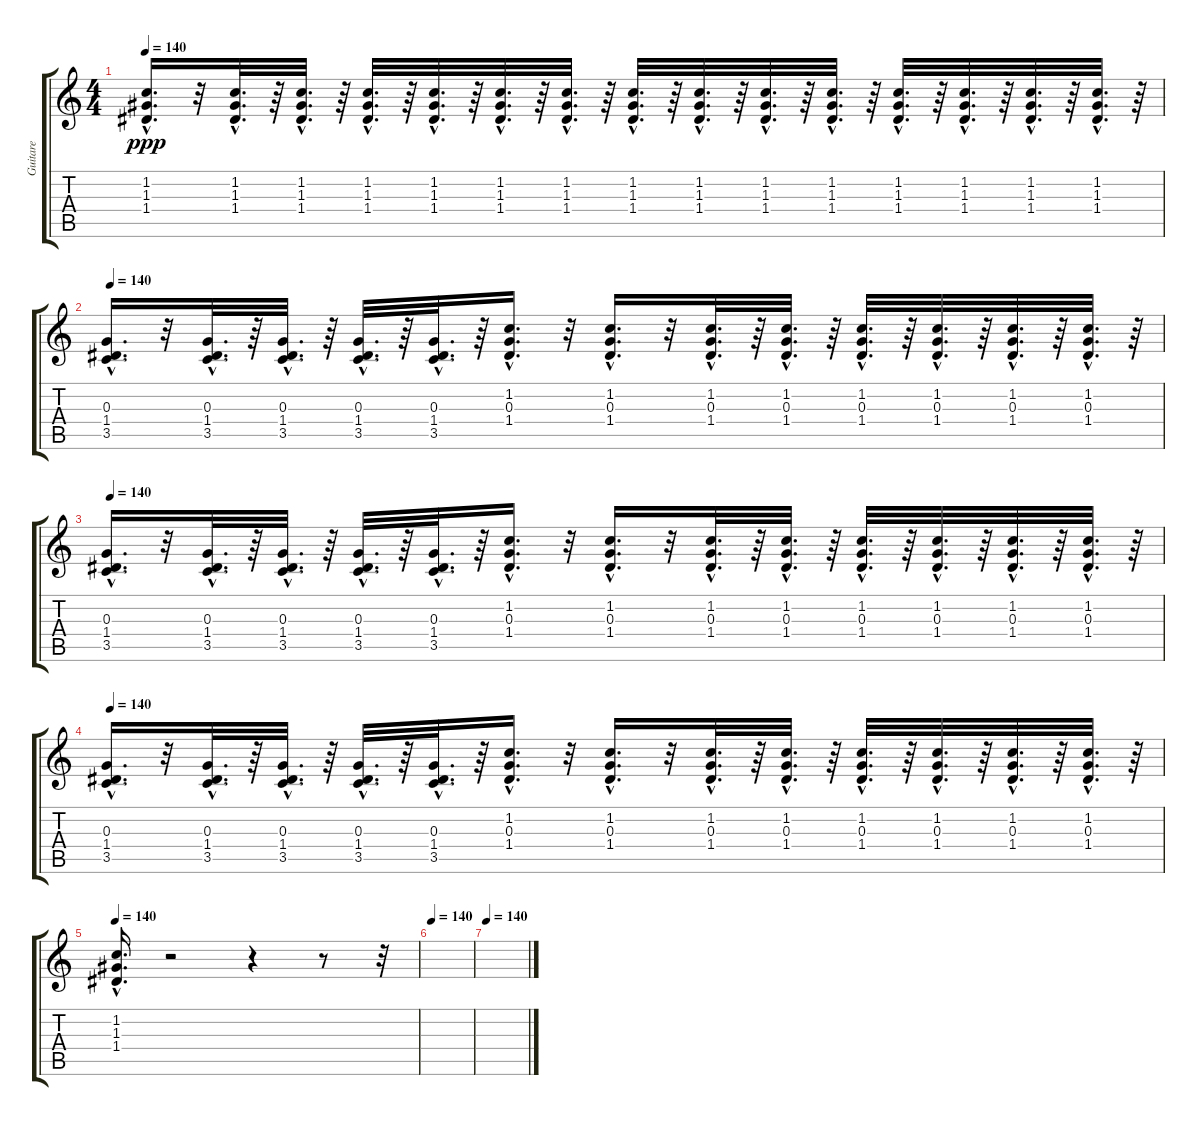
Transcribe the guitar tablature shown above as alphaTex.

\track ("Guitare" "Guitare") {instrument acousticguitarnylon}
\staff {score tabs}
\tuning (E4 B3 G3 D3 A2 E2) {hide}
\ts (4 4)
\tempo 140
\clef g2
\ks c
(1.2{hac} 1.3{hac} 1.4{hac}).16{d dy ppp} r.32 (1.2{hac} 1.3{hac} 1.4{hac}).32{d} r.64 (1.2{hac} 1.3{hac} 1.4{hac}).32{d} r.64 (1.2{hac} 1.3{hac} 1.4{hac}).32{d} r.64 (1.2{hac} 1.3{hac} 1.4{hac}).32{d} r.64 (1.2{hac} 1.3{hac} 1.4{hac}).32{d} r.64 (1.2{hac} 1.3{hac} 1.4{hac}).32{d} r.64 (1.2{hac} 1.3{hac} 1.4{hac}).32{d} r.64 (1.2{hac} 1.3{hac} 1.4{hac}).32{d} r.64 (1.2{hac} 1.3{hac} 1.4{hac}).32{d} r.64 (1.2{hac} 1.3{hac} 1.4{hac}).32{d} r.64 (1.2{hac} 1.3{hac} 1.4{hac}).32{d} r.64 (1.2{hac} 1.3{hac} 1.4{hac}).32{d} r.64 (1.2{hac} 1.3{hac} 1.4{hac}).32{d} r.64 (1.2{hac} 1.3{hac} 1.4{hac}).32{d} r.64 |
\tempo 140
(0.3{hac} 1.4{hac} 3.5{hac}).16{d} r.32 (0.3{hac} 1.4{hac} 3.5{hac}).32{d} r.64 (0.3{hac} 1.4{hac} 3.5{hac}).32{d} r.64 (0.3{hac} 1.4{hac} 3.5{hac}).32{d} r.64 (0.3{hac} 1.4{hac} 3.5{hac}).32{d} r.64 (1.2{hac} 0.3{hac} 1.4{hac}).16{d} r.32 (1.2{hac} 0.3{hac} 1.4{hac}).16{d} r.32 (1.2{hac} 0.3{hac} 1.4{hac}).32{d} r.64 (1.2{hac} 0.3{hac} 1.4{hac}).32{d} r.64 (1.2{hac} 0.3{hac} 1.4{hac}).32{d} r.64 (1.2{hac} 0.3{hac} 1.4{hac}).32{d} r.64 (1.2{hac} 0.3{hac} 1.4{hac}).32{d} r.64 (1.2{hac} 0.3{hac} 1.4{hac}).32{d} r.64 |
\tempo 140
(0.3{hac} 1.4{hac} 3.5{hac}).16{d} r.32 (0.3{hac} 1.4{hac} 3.5{hac}).32{d} r.64 (0.3{hac} 1.4{hac} 3.5{hac}).32{d} r.64 (0.3{hac} 1.4{hac} 3.5{hac}).32{d} r.64 (0.3{hac} 1.4{hac} 3.5{hac}).32{d} r.64 (1.2{hac} 0.3{hac} 1.4{hac}).16{d} r.32 (1.2{hac} 0.3{hac} 1.4{hac}).16{d} r.32 (1.2{hac} 0.3{hac} 1.4{hac}).32{d} r.64 (1.2{hac} 0.3{hac} 1.4{hac}).32{d} r.64 (1.2{hac} 0.3{hac} 1.4{hac}).32{d} r.64 (1.2{hac} 0.3{hac} 1.4{hac}).32{d} r.64 (1.2{hac} 0.3{hac} 1.4{hac}).32{d} r.64 (1.2{hac} 0.3{hac} 1.4{hac}).32{d} r.64 |
\tempo 140
(0.3{hac} 1.4{hac} 3.5{hac}).16{d} r.32 (0.3{hac} 1.4{hac} 3.5{hac}).32{d} r.64 (0.3{hac} 1.4{hac} 3.5{hac}).32{d} r.64 (0.3{hac} 1.4{hac} 3.5{hac}).32{d} r.64 (0.3{hac} 1.4{hac} 3.5{hac}).32{d} r.64 (1.2{hac} 0.3{hac} 1.4{hac}).16{d} r.32 (1.2{hac} 0.3{hac} 1.4{hac}).16{d} r.32 (1.2{hac} 0.3{hac} 1.4{hac}).32{d} r.64 (1.2{hac} 0.3{hac} 1.4{hac}).32{d} r.64 (1.2{hac} 0.3{hac} 1.4{hac}).32{d} r.64 (1.2{hac} 0.3{hac} 1.4{hac}).32{d} r.64 (1.2{hac} 0.3{hac} 1.4{hac}).32{d} r.64 (1.2{hac} 0.3{hac} 1.4{hac}).32{d} r.64 |
\tempo 140
(1.2{hac} 1.3{hac} 1.4{hac}).16{d} r.2 r.4 r.8 r.32 |
\tempo 140
|
\tempo 140
